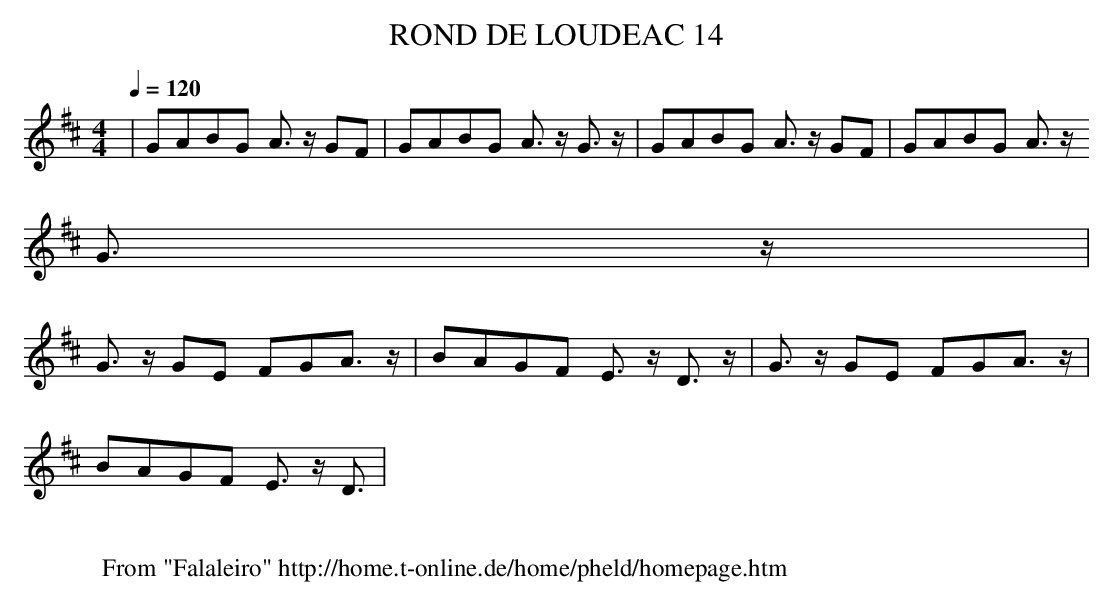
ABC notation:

X:1
T:ROND DE LOUDEAC 14
M:4/4
L:1/8
Q:1/4=120
K:D
|GABG A3/2 z/2 GF|GABG A3/2 z/2 G3/2 z/2 |GABG A3/2 z/2 GF|GABG A3/2 z/2
 G3/2 z/2 |
G3/2 z/2 GE FGA3/2 z/2 |BAGF E3/2 z/2 D3/2 z/2 |G3/2 z/2 GE FGA3/2 z/2 |
BAGF E3/2 z/2 D3/2|
W:
W: From "Falaleiro" http://home.t-online.de/home/pheld/homepage.htm
